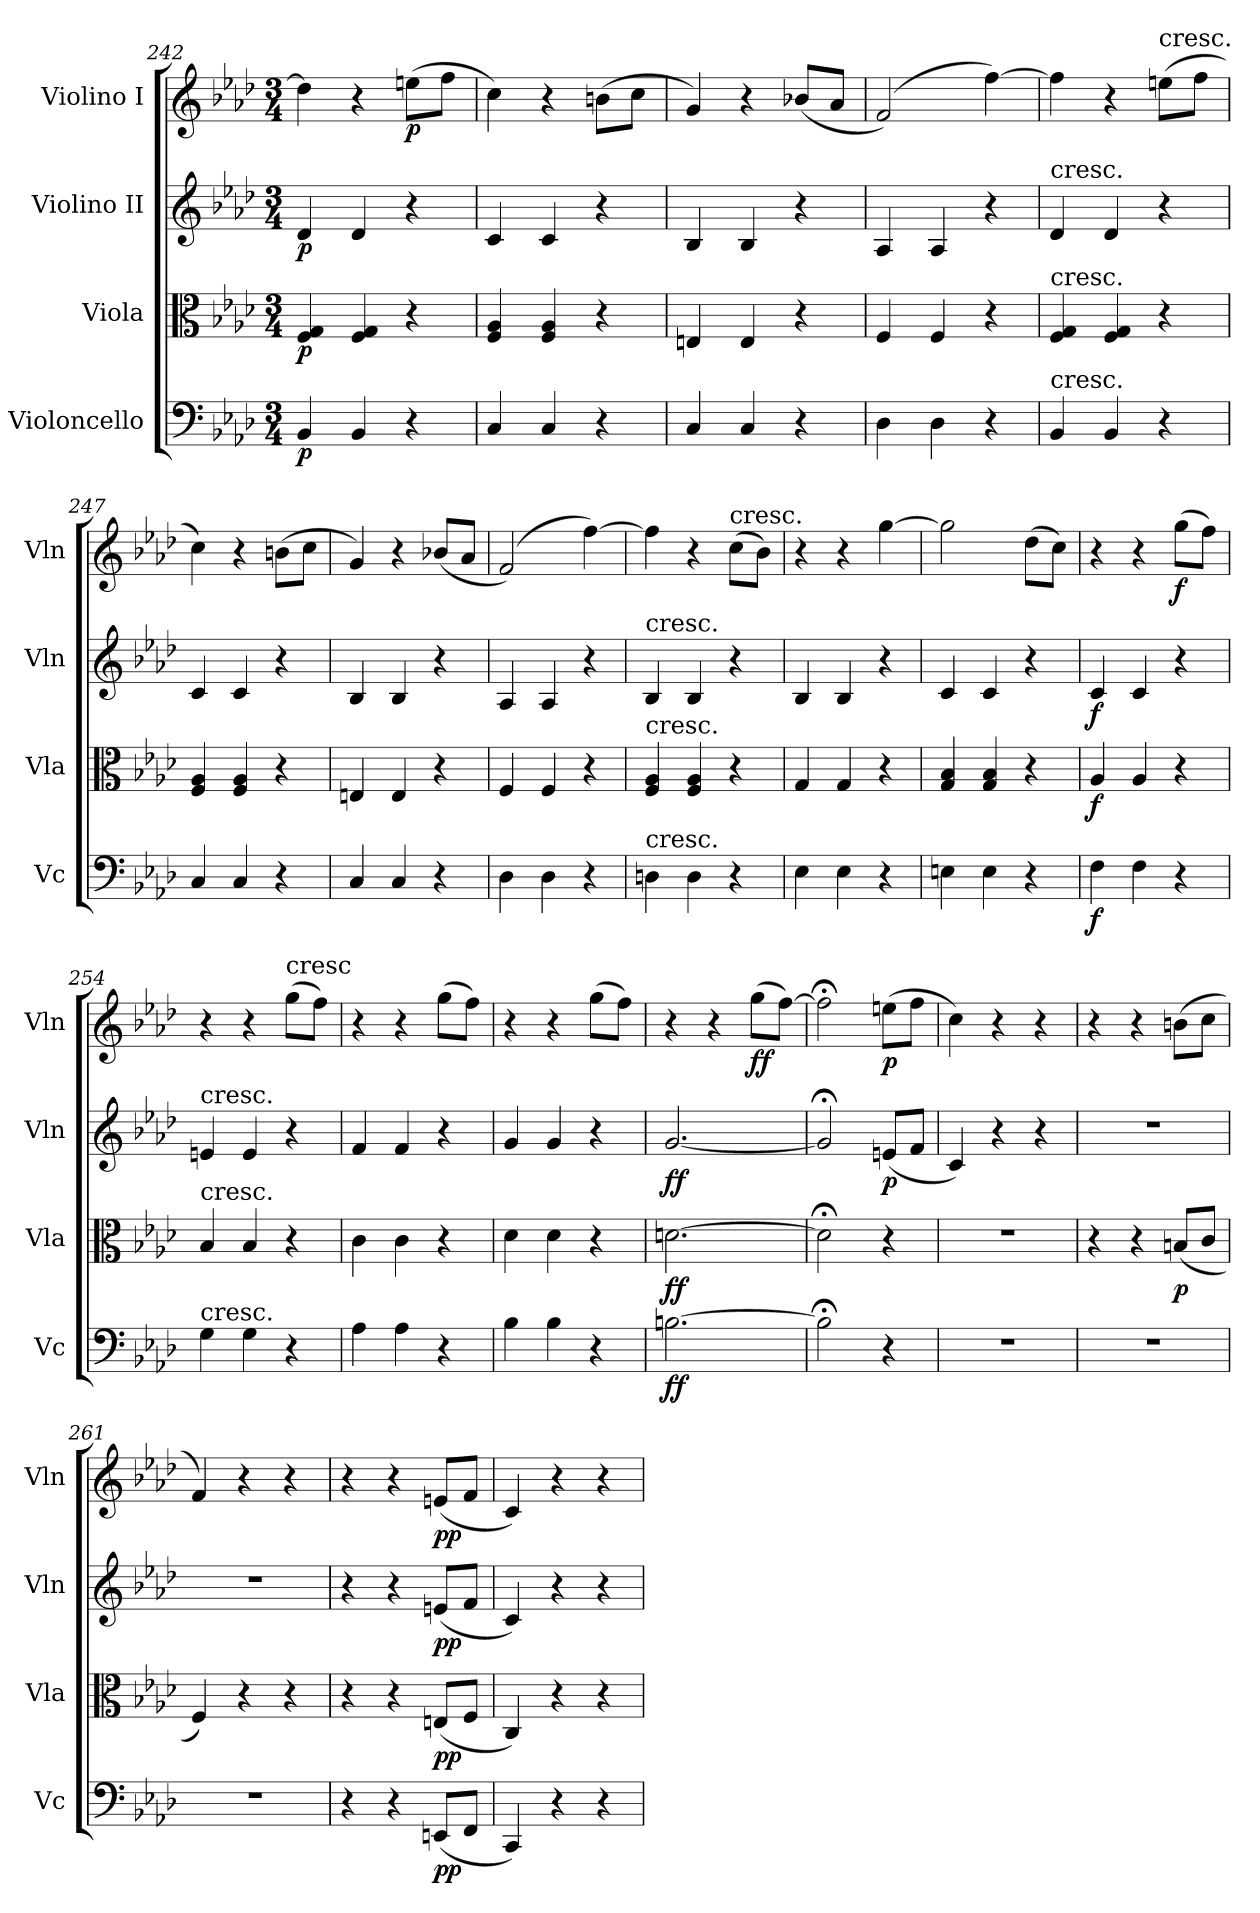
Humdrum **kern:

**kern	**dynam	**kern	**dynam	**kern	**dynam	**kern	**dynam
*part4	*part4	*part3	*part3	*part2	*part2	*part1	*part1
*staff4	*staff4	*staff3	*staff3	*staff2	*staff2	*staff1	*staff1
*I"Violoncello	*	*I"Viola	*	*I"Violino II	*	*I"Violino I	*
*I'Vc	*	*I'Vla	*	*I'Vln	*	*I'Vln	*
*clefF4	*	*clefC3	*	*clefG2	*	*clefG2	*
*k[b-e-a-d-]	*	*k[b-e-a-d-]	*	*k[b-e-a-d-]	*	*k[b-e-a-d-]	*
*M3/4	*	*M3/4	*	*M3/4	*	*M3/4	*
=242	=242	=242	=242	=242	=242	=242	=242
!	!LO:DY:b	!	!LO:DY:b	!	!LO:DY:b	!	!
4BB-/	p	4F/ 4G/	p	4d-/	p	4dd-\]	.
4BB-/	.	4F/ 4G/	.	4d-/	.	4r	.
!	!	!	!	!	!	!	!LO:DY:b
4r	.	4r	.	4r	.	(8een\L	p
.	.	.	.	.	.	8ff\J	.
=243	=243	=243	=243	=243	=243	=243	=243
4C/	.	4F/ 4A-/	.	4c/	.	4cc\)	.
4C/	.	4F/ 4A-/	.	4c/	.	4r	.
4r	.	4r	.	4r	.	(8bn\L	.
.	.	.	.	.	.	8cc\J	.
=244	=244	=244	=244	=244	=244	=244	=244
4C/	.	4En/	.	4B-/	.	4g/)	.
4C/	.	4E/	.	4B-/	.	4r	.
4r	.	4r	.	4r	.	(8b-X/L	.
.	.	.	.	.	.	8a-/J	.
!!LO:LB:g=z
=245	=245	=245	=245	=245	=245	=245	=245
4D-\	.	4F/	.	4A-/	.	(2f/)	.
4D-\	.	4F/	.	4A-/	.	.	.
4r	.	4r	.	4r	.	[4ff\)	.
=246	=246	=246	=246	=246	=246	=246	=246
!	!	!	!	!LO:TX:a:t=cresc.	!	!	!
!	!	!LO:TX:a:t=cresc.	!	!	!	!	!
!LO:TX:a:t=cresc.	!	!	!	!	!	!	!
4BB-/	.	4F/ 4G/	.	4d-/	.	4ff\]	.
4BB-/	.	4F/ 4G/	.	4d-/	.	4r	.
!	!	!	!	!	!	!LO:TX:a:t=cresc.	!
4r	.	4r	.	4r	.	(8een\L	.
.	.	.	.	.	.	8ff\J	.
=247	=247	=247	=247	=247	=247	=247	=247
4C/	.	4F/ 4A-/	.	4c/	.	4cc\)	.
4C/	.	4F/ 4A-/	.	4c/	.	4r	.
4r	.	4r	.	4r	.	(8bn\L	.
.	.	.	.	.	.	8cc\J	.
=248	=248	=248	=248	=248	=248	=248	=248
4C/	.	4En/	.	4B-/	.	4g/)	.
4C/	.	4E/	.	4B-/	.	4r	.
4r	.	4r	.	4r	.	(8b-X/L	.
.	.	.	.	.	.	8a-/J	.
=249	=249	=249	=249	=249	=249	=249	=249
4D-\	.	4F/	.	4A-/	.	(2f/)	.
4D-\	.	4F/	.	4A-/	.	.	.
4r	.	4r	.	4r	.	[4ff\)	.
=250	=250	=250	=250	=250	=250	=250	=250
!	!	!	!	!LO:TX:a:t=cresc.	!	!	!
!	!	!LO:TX:a:t=cresc.	!	!	!	!	!
!LO:TX:a:t=cresc.	!	!	!	!	!	!	!
4Dn\	.	4F/ 4A-/	.	4B-/	.	4ff\]	.
4D\	.	4F/ 4A-/	.	4B-/	.	4r	.
!	!	!	!	!	!	!LO:TX:a:t=cresc.	!
4r	.	4r	.	4r	.	(8cc\L	.
.	.	.	.	.	.	8b-\J)	.
=251	=251	=251	=251	=251	=251	=251	=251
4E-\	.	4G/	.	4B-/	.	4r	.
4E-\	.	4G/	.	4B-/	.	4r	.
4r	.	4r	.	4r	.	[4gg\	.
=252	=252	=252	=252	=252	=252	=252	=252
4En\	.	4G/ 4B-/	.	4c/	.	2gg\]	.
4E\	.	4G/ 4B-/	.	4c/	.	.	.
4r	.	4r	.	4r	.	(8dd-\L	.
.	.	.	.	.	.	8cc\J)	.
!!LO:PB:g=z
=253	=253	=253	=253	=253	=253	=253	=253
!	!LO:DY:b	!	!LO:DY:b	!	!LO:DY:b	!	!
4F\	f	4A-/	f	4c/	f	4r	.
4F\	.	4A-/	.	4c/	.	4r	.
!	!	!	!	!	!	!	!LO:DY:b
4r	.	4r	.	4r	.	(8gg\L	f
.	.	.	.	.	.	8ff\J)	.
=254	=254	=254	=254	=254	=254	=254	=254
!	!	!	!	!LO:TX:a:t=cresc.	!	!	!
!	!	!LO:TX:a:t=cresc.	!	!	!	!	!
!LO:TX:a:t=cresc.	!	!	!	!	!	!	!
4G\	.	4B-/	.	4en/	.	4r	.
4G\	.	4B-/	.	4e/	.	4r	.
!	!	!	!	!	!	!LO:TX:a:t=cresc	!
4r	.	4r	.	4r	.	(8gg\L	.
.	.	.	.	.	.	8ff\J)	.
=255	=255	=255	=255	=255	=255	=255	=255
4A-\	.	4c\	.	4f/	.	4r	.
4A-\	.	4c\	.	4f/	.	4r	.
4r	.	4r	.	4r	.	(8gg\L	.
.	.	.	.	.	.	8ff\J)	.
=256	=256	=256	=256	=256	=256	=256	=256
4B-\	.	4d-\	.	4g/	.	4r	.
4B-\	.	4d-\	.	4g/	.	4r	.
4r	.	4r	.	4r	.	(8gg\L	.
.	.	.	.	.	.	8ff\J)	.
=257	=257	=257	=257	=257	=257	=257	=257
!	!LO:DY:b	!	!LO:DY:b	!	!LO:DY:b	!	!
[2.Bn\	ff	[2.dn\	ff	[2.g/	ff	4r	.
.	.	.	.	.	.	4r	.
!	!	!	!	!	!	!	!LO:DY:b
.	.	.	.	.	.	(8gg\L	ff
.	.	.	.	.	.	[8ff\J)	.
=258	=258	=258	=258	=258	=258	=258	=258
2B;<\]	.	2d;<\]	.	2g;</]	.	2ff;<\]	.
!	!	!	!	!	!LO:DY:b	!	!LO:DY:b
4r	.	4r	.	(8en/L	p	(8een\L	p
.	.	.	.	8f/J	.	8ff\J	.
=259	=259	=259	=259	=259	=259	=259	=259
2.r	.	2.r	.	4c/)	.	4cc\)	.
.	.	.	.	4r	.	4r	.
.	.	.	.	4r	.	4r	.
=260	=260	=260	=260	=260	=260	=260	=260
2.r	.	4r	.	2.r	.	4r	.
.	.	4r	.	.	.	4r	.
!	!	!	!LO:DY:b	!	!	!	!
.	.	(8Bn/L	p	.	.	(8bn\L	.
.	.	8c/J	.	.	.	8cc\J	.
=261	=261	=261	=261	=261	=261	=261	=261
2.r	.	4F/)	.	2.r	.	4f/)	.
.	.	4r	.	.	.	4r	.
.	.	4r	.	.	.	4r	.
!!LO:LB:g=z
=262	=262	=262	=262	=262	=262	=262	=262
4r	.	4r	.	4r	.	4r	.
4r	.	4r	.	4r	.	4r	.
!	!LO:DY:b	!	!LO:DY:b	!	!LO:DY:b	!	!LO:DY:b
(8EEn/L	pp	(8En/L	pp	(8en/L	pp	(8en/L	pp
8FF/J	.	8F/J	.	8f/J	.	8f/J	.
=263	=263	=263	=263	=263	=263	=263	=263
4CC/)	.	4C/)	.	4c/)	.	4c/)	.
4r	.	4r	.	4r	.	4r	.
4r	.	4r	.	4r	.	4r	.
=	=	=	=	=	=	=	=
*-	*-	*-	*-	*-	*-	*-	*-
